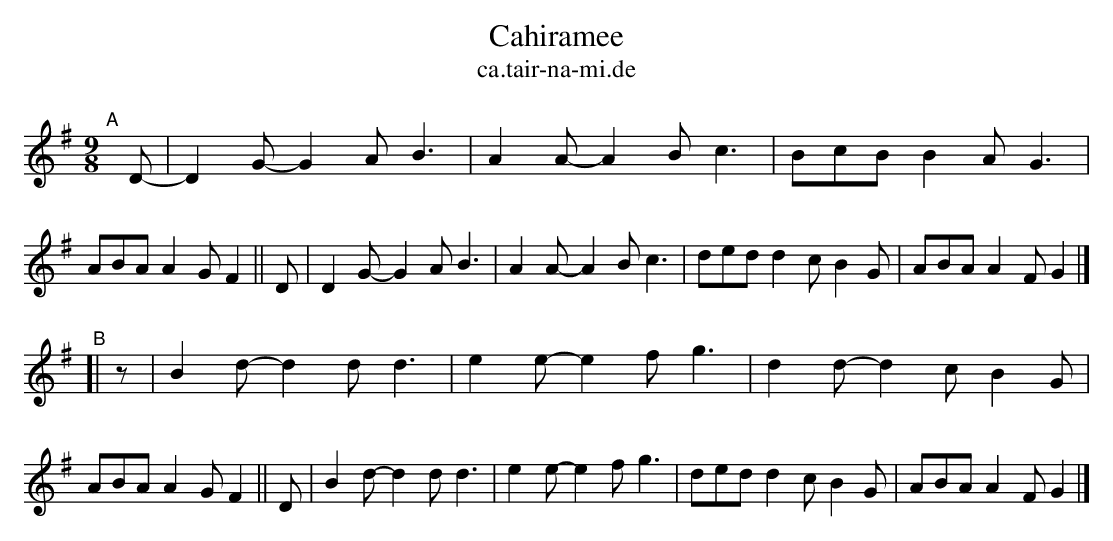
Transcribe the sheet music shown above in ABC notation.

X:1
T: Cahiramee
T: ca\.tair-na-mi\.de
M: 9/8
L: 1/8
K: G
"^A"\
[|]D-| D2G- G2A B3 | A2A- A2B c3 | BcB B2A G3  | ABA A2G F2 \
|| D | D2G- G2A B3 | A2A- A2B c3 | ded d2c B2G | ABA A2F G2 |]
"^B"\
[| z | B2d- d2d d3 | e2e- e2f g3 | d2d- d2c B2G | ABA A2G F2 \
|| D | B2d- d2d d3 | e2e- e2f g3 | ded  d2c B2G | ABA A2F G2 |]
